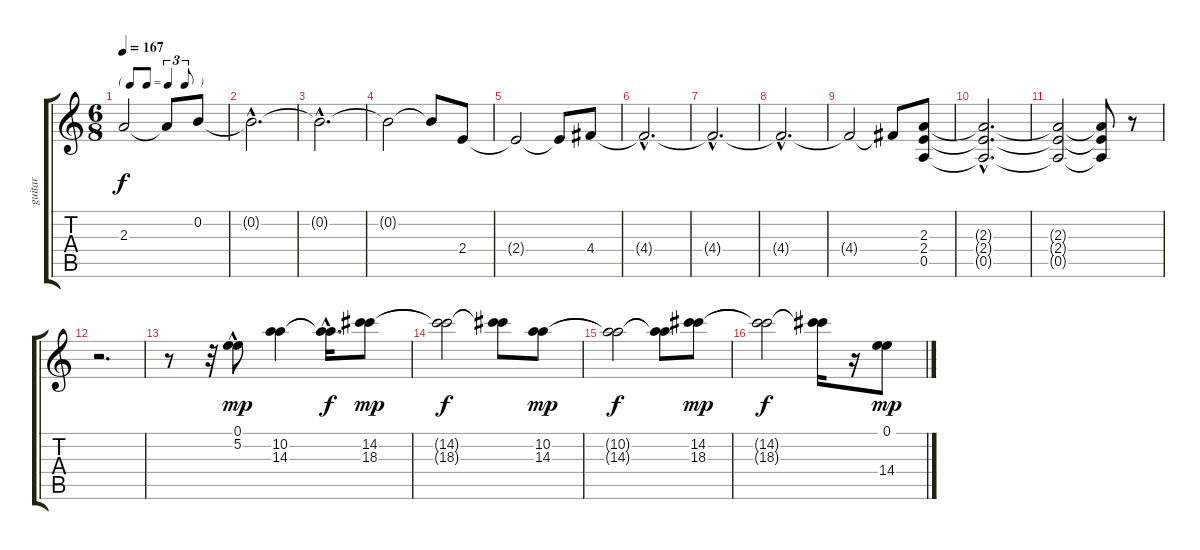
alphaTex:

\track ("guitar" "guitar") {instrument distortionguitar}
\staff {score tabs}
\tuning (E4 B3 G3 D3 A2 E2) {hide}
\ts (6 8)
\tf triplet8th
\tempo 167
\clef g2
\ks c
2.3{t}.2{dy f} 2.3{t}.8 0.2.8 |
0.2{hac t}.2{d} |
0.2{hac t}.2{d} |
0.2{t}.2 0.2{t}.8 2.4.8 |
2.4{t}.2 2.4{t}.8 4.4.8 |
4.4{hac t}.2{d} |
4.4{hac t}.2{d} |
4.4{hac t}.2{d} |
4.4{t}.2 4.4{t}.8 (2.3 2.4 0.5).8 |
(2.3{hac t} 2.4{hac t} 0.5{hac t}).2{d} |
(2.3{t} 2.4{t} 0.5{t}).2 (2.3{t} 2.4{t} 0.5{t}).8 r.8 |
r.2{d} |
r.8 r.32 (0.1{hac} 5.2{hac}).8{dy mp} (10.2 14.3).4 (10.2{hac t} 14.3{hac t}).16{d dy f} (14.2 18.3).8{dy mp} |
(14.2{t} 18.3{t}).2{dy f} (14.2{t} 18.3{t}).8 (10.2 14.3).8{dy mp} |
(10.2{t} 14.3{t}).2{dy f} (10.2{t} 14.3{t}).8 (14.2 18.3).8{dy mp} |
(14.2{t} 18.3{t}).2{dy f} (14.2{t} 18.3{t}).16 r.16 (0.1 14.4).8{dy mp}
